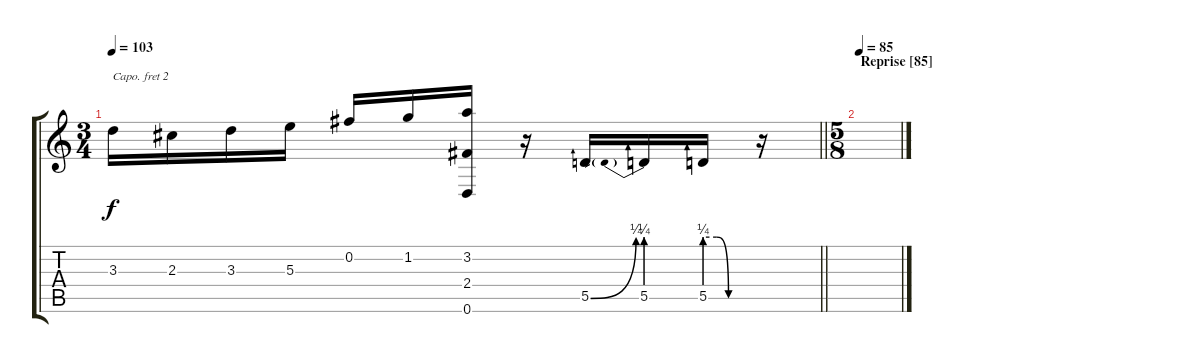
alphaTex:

\track "" {instrument overdrivenguitar}
\staff {score tabs}
\capo 2
\tuning (G4 E4 A3 D3 G2 C2) {hide}
\ts (3 4)
\tempo 103
\clef g2
\barLineRight lightlight
\ks c
3.3.16{dy f} 2.3.16 3.3.16 5.3.16 0.2.16 1.2.16 (3.2 2.4 0.6).16 r.16 5.5{be (bend 0 0 60 1)}.16 5.5{be (prebend 0 1 60 1)}.16 5.5{be (custom 0 1 15 1 30 0 60 0)}.16 r.16 |
\ts (5 8)
\section ("" "Reprise [85]")
\tempo 85
